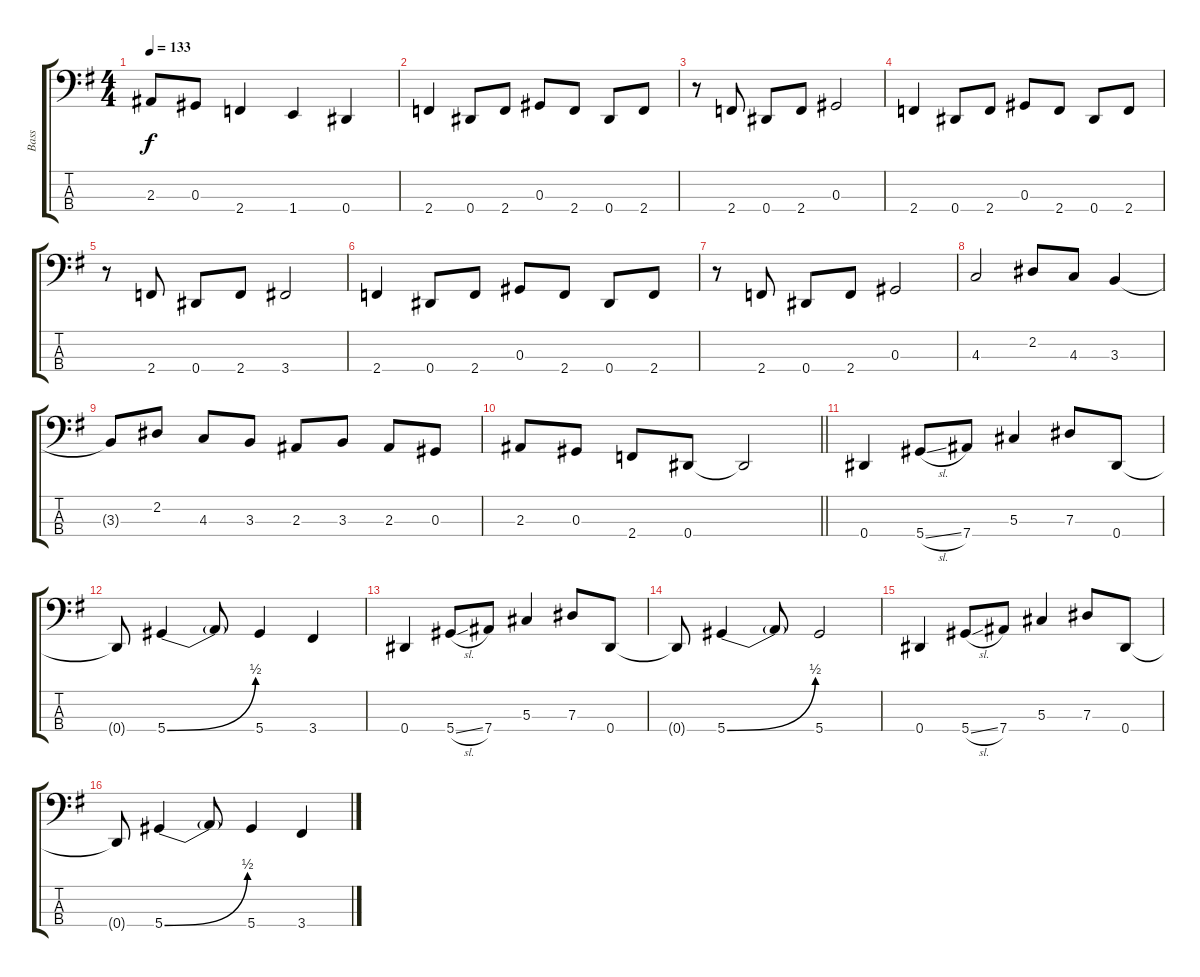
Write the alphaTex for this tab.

\track ("Bass" "Bass") {instrument electricbasspick}
\staff {score tabs}
\tuning (Gb2 Db2 Ab1 Eb1) {hide}
\ts (4 4)
\tempo 133
\clef f4
\ks g
2.3{t}.8{dy f} 0.3.8 2.4.4 1.4.4 0.4.4 |
2.4.4 0.4.8 2.4.8 0.3.8 2.4.8 0.4.8 2.4.8 |
r.8 2.4.8 0.4.8 2.4.8 0.3.2 |
2.4.4 0.4.8 2.4.8 0.3.8 2.4.8 0.4.8 2.4.8 |
r.8 2.4.8 0.4.8 2.4.8 3.4.2 |
2.4.4 0.4.8 2.4.8 0.3.8 2.4.8 0.4.8 2.4.8 |
r.8 2.4.8 0.4.8 2.4.8 0.3.2 |
4.3.2 2.2.8 4.3.8 3.3.4 |
3.3{t}.8 2.2.8 4.3.8 3.3.8 2.3.8 3.3.8 2.3.8 0.3.8 |
\barLineRight lightlight
2.3.8 0.3.8 2.4.8 0.4.8 0.4{t}.2 |
\section ("" " ")
0.4.4 5.4{sl}.8 7.4.8 5.3.4 7.3.8 0.4.8 |
0.4{t}.8 5.4{be (bend 0 0 60 2)}.4 5.4{t}.8 5.4.4 3.4.4 |
0.4.4 5.4{sl}.8 7.4.8 5.3.4 7.3.8 0.4.8 |
0.4{t}.8 5.4{be (bend 0 0 60 2)}.4 5.4{t}.8 5.4.2 |
0.4.4 5.4{sl}.8 7.4.8 5.3.4 7.3.8 0.4.8 |
0.4{t}.8 5.4{be (bend 0 0 60 2)}.4 5.4{t}.8 5.4.4 3.4.4
